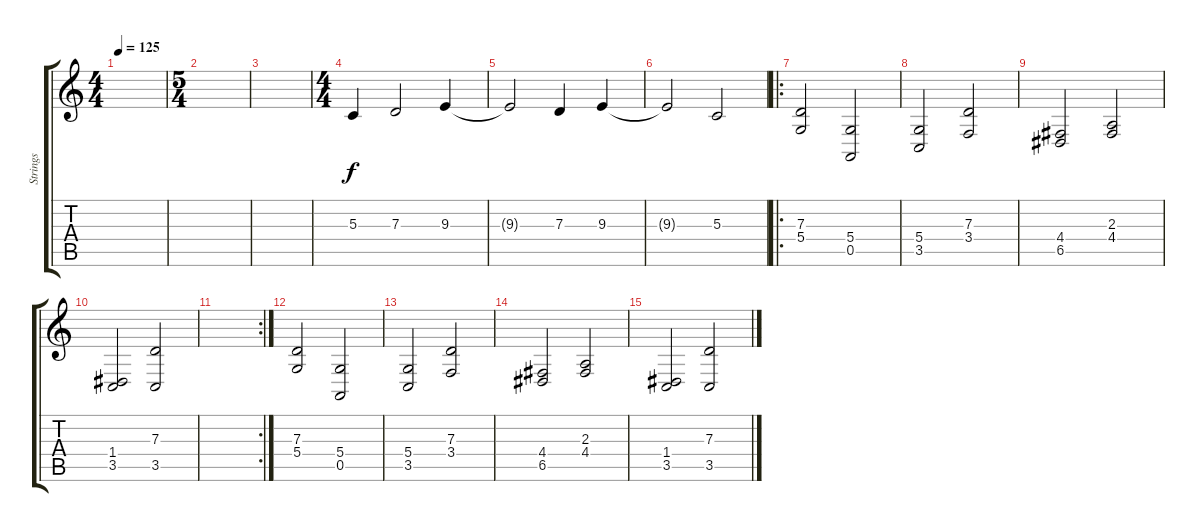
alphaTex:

\track ("Strings" "Strings") {instrument stringensemble1}
\staff {score tabs}
\tuning (E4 B3 G3 D3 A2 E2) {hide}
\ts (4 4)
\tempo 125
\clef g2
\ks c
|
\ts (5 4)
|
|
\ts (4 4)
5.3.4 7.3.2 9.3.4 |
9.3{t}.2 7.3.4 9.3.4 |
9.3{t}.2 5.3.2 |
\ro
(7.3 5.4).2 (5.4 0.5).2 |
(5.4 3.5).2 (7.3 3.4).2 |
(4.4 6.5).2 (2.3 4.4).2 |
(1.4 3.5).2 (7.3 3.5).2 |
\rc 2
|
(7.3 5.4).2 (5.4 0.5).2 |
(5.4 3.5).2 (7.3 3.4).2 |
(4.4 6.5).2 (2.3 4.4).2 |
(1.4 3.5).2 (7.3 3.5).2
